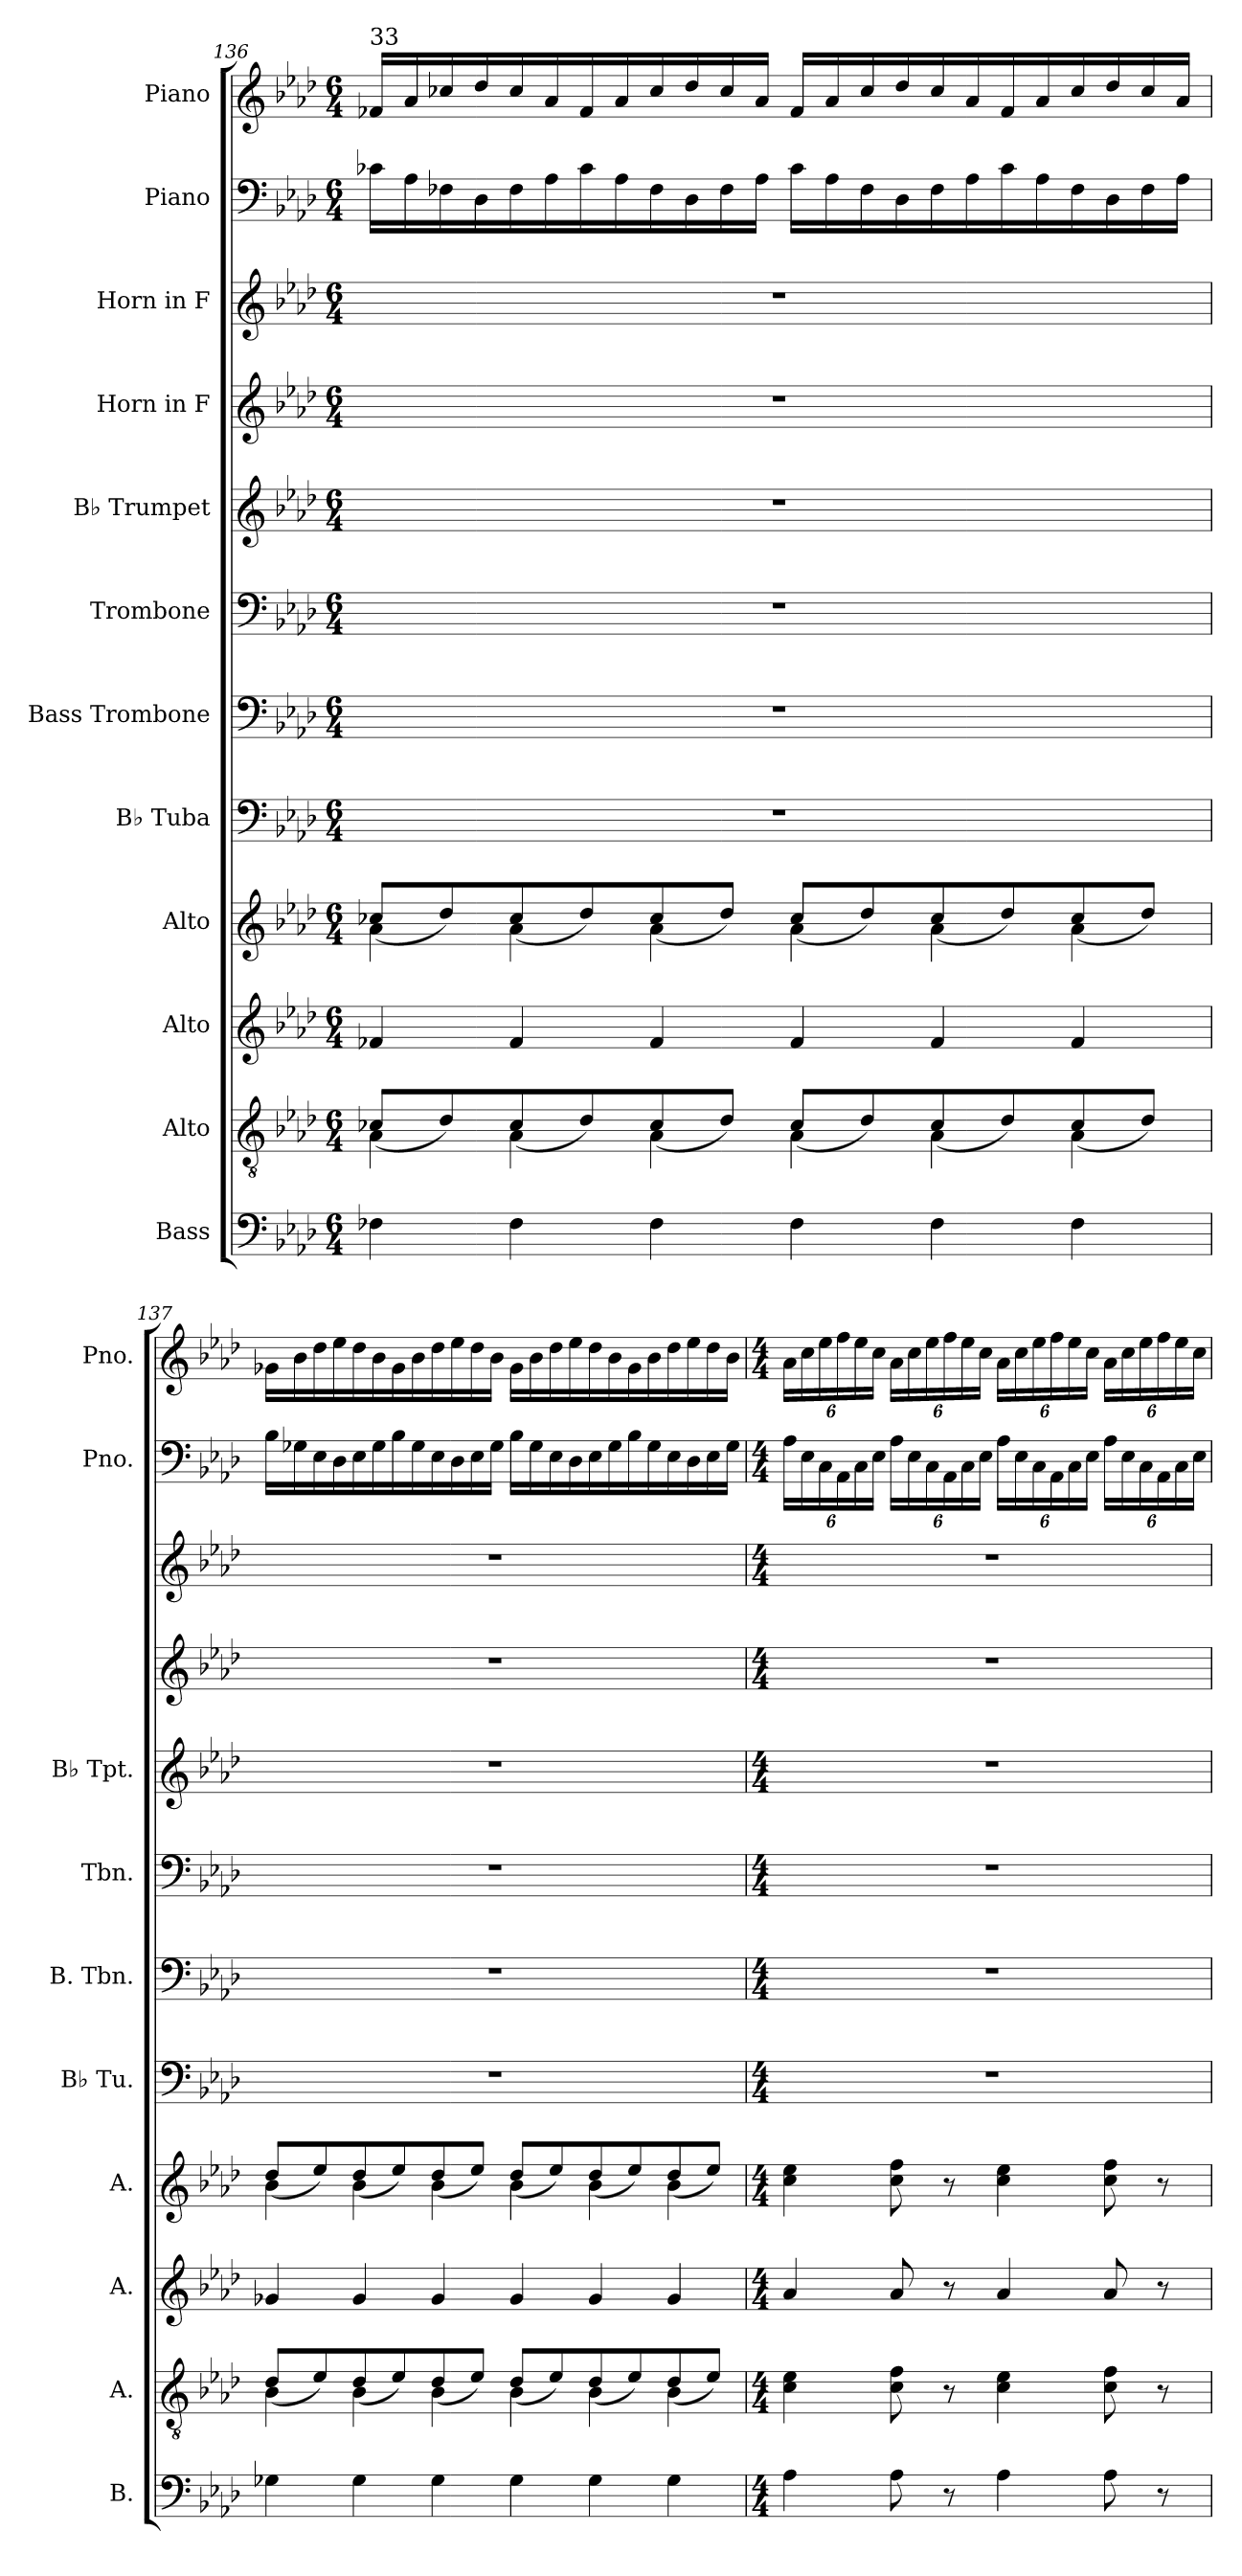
**kern	**kern	**kern	**kern	**kern	**kern	**kern	**kern	**kern	**kern	**kern	**kern
*part12	*part11	*part10	*part9	*part8	*part7	*part6	*part5	*part4	*part3	*part2	*part1
*staff12	*staff11	*staff10	*staff9	*staff8	*staff7	*staff6	*staff5	*staff4	*staff3	*staff2	*staff1
*I"Bass	*I"Alto	*I"Alto	*I"Alto	*I"B♭ Tuba	*I"Bass Trombone	*I"Trombone	*I"B♭ Trumpet	*I"Horn in F	*I"Horn in F	*I"Piano	*I"Piano
*I'B.	*I'A.	*I'A.	*I'A.	*I'B♭ Tu.	*I'B. Tbn.	*I'Tbn.	*I'B♭ Tpt.	*	*	*I'Pno.	*I'Pno.
!!LO:PB:g=z
*clefF4	*clefGv2	*clefG2	*clefG2	*clefF4	*clefF4	*clefF4	*clefG2	*clefG2	*clefG2	*clefF4	*clefG2
*	*	*	*	*	*	*	*ITrd1c2	*ITrd4c7	*ITrd4c7	*	*
*k[b-e-a-d-]	*k[b-e-a-d-]	*k[b-e-a-d-]	*k[b-e-a-d-]	*k[b-e-a-d-]	*k[b-e-a-d-]	*k[b-e-a-d-]	*k[b-e-a-d-g-c-]	*k[b-e-a-d-g-]	*k[b-e-a-d-g-]	*k[b-e-a-d-]	*k[b-e-a-d-]
*M6/4	*M6/4	*M6/4	*M6/4	*M6/4	*M6/4	*M6/4	*M6/4	*M6/4	*M6/4	*M6/4	*M6/4
=136	=136	=136	=136	=136	=136	=136	=136	=136	=136	=136	=136
*	*^	*	*^	*	*	*	*	*	*	*	*
!	!	!	!	!	!	!	!	!	!	!	!	!	!LO:TX:a:t=33
4F-X\	4A-\	(>8c-X/L	4f-X/	4a-\	(>8cc-X/L	1.r	1.r	1.r	1.r	1.r	1.r	16c-X\LL	16f-X/LL
.	.	.	.	.	.	.	.	.	.	.	.	16A-\	16a-/
.	.	8d-/)	.	.	8dd-/)	.	.	.	.	.	.	16F-X\	16cc-X/
.	.	.	.	.	.	.	.	.	.	.	.	16D-\	16dd-/
4F-\	4A-\	(>8c-/	4f-/	4a-\	(>8cc-/	.	.	.	.	.	.	16F-\	16cc-/
.	.	.	.	.	.	.	.	.	.	.	.	16A-\	16a-/
.	.	8d-/)	.	.	8dd-/)	.	.	.	.	.	.	16c-\	16f-/
.	.	.	.	.	.	.	.	.	.	.	.	16A-\	16a-/
4F-\	4A-\	(>8c-/	4f-/	4a-\	(>8cc-/	.	.	.	.	.	.	16F-\	16cc-/
.	.	.	.	.	.	.	.	.	.	.	.	16D-\	16dd-/
.	.	8d-/J)	.	.	8dd-/J)	.	.	.	.	.	.	16F-\	16cc-/
.	.	.	.	.	.	.	.	.	.	.	.	16A-\JJ	16a-/JJ
4F-\	4A-\	(>8c-/L	4f-/	4a-\	(>8cc-/L	.	.	.	.	.	.	16c-\LL	16f-/LL
.	.	.	.	.	.	.	.	.	.	.	.	16A-\	16a-/
.	.	8d-/)	.	.	8dd-/)	.	.	.	.	.	.	16F-\	16cc-/
.	.	.	.	.	.	.	.	.	.	.	.	16D-\	16dd-/
4F-\	4A-\	(>8c-/	4f-/	4a-\	(>8cc-/	.	.	.	.	.	.	16F-\	16cc-/
.	.	.	.	.	.	.	.	.	.	.	.	16A-\	16a-/
.	.	8d-/)	.	.	8dd-/)	.	.	.	.	.	.	16c-\	16f-/
.	.	.	.	.	.	.	.	.	.	.	.	16A-\	16a-/
4F-\	4A-\	(>8c-/	4f-/	4a-\	(>8cc-/	.	.	.	.	.	.	16F-\	16cc-/
.	.	.	.	.	.	.	.	.	.	.	.	16D-\	16dd-/
.	.	8d-/J)	.	.	8dd-/J)	.	.	.	.	.	.	16F-\	16cc-/
.	.	.	.	.	.	.	.	.	.	.	.	16A-\JJ	16a-/JJ
!!LO:PB:g=z
=137	=137	=137	=137	=137	=137	=137	=137	=137	=137	=137	=137	=137	=137
4G-X\	4B-\	(>8d-/L	4g-X/	4b-\	(>8dd-/L	1.r	1.r	1.r	1.r	1.r	1.r	16B-\LL	16g-X\LL
.	.	.	.	.	.	.	.	.	.	.	.	16G-X\	16b-\
.	.	8e-/)	.	.	8ee-/)	.	.	.	.	.	.	16E-\	16dd-\
.	.	.	.	.	.	.	.	.	.	.	.	16D-\	16ee-\
4G-\	4B-\	(>8d-/	4g-/	4b-\	(>8dd-/	.	.	.	.	.	.	16E-\	16dd-\
.	.	.	.	.	.	.	.	.	.	.	.	16G-\	16b-\
.	.	8e-/)	.	.	8ee-/)	.	.	.	.	.	.	16B-\	16g-\
.	.	.	.	.	.	.	.	.	.	.	.	16G-\	16b-\
4G-\	4B-\	(>8d-/	4g-/	4b-\	(>8dd-/	.	.	.	.	.	.	16E-\	16dd-\
.	.	.	.	.	.	.	.	.	.	.	.	16D-\	16ee-\
.	.	8e-/J)	.	.	8ee-/J)	.	.	.	.	.	.	16E-\	16dd-\
.	.	.	.	.	.	.	.	.	.	.	.	16G-\JJ	16b-\JJ
4G-\	4B-\	(>8d-/L	4g-/	4b-\	(>8dd-/L	.	.	.	.	.	.	16B-\LL	16g-\LL
.	.	.	.	.	.	.	.	.	.	.	.	16G-\	16b-\
.	.	8e-/)	.	.	8ee-/)	.	.	.	.	.	.	16E-\	16dd-\
.	.	.	.	.	.	.	.	.	.	.	.	16D-\	16ee-\
4G-\	4B-\	(>8d-/	4g-/	4b-\	(>8dd-/	.	.	.	.	.	.	16E-\	16dd-\
.	.	.	.	.	.	.	.	.	.	.	.	16G-\	16b-\
.	.	8e-/)	.	.	8ee-/)	.	.	.	.	.	.	16B-\	16g-\
.	.	.	.	.	.	.	.	.	.	.	.	16G-\	16b-\
4G-\	4B-\	(>8d-/	4g-/	4b-\	(>8dd-/	.	.	.	.	.	.	16E-\	16dd-\
.	.	.	.	.	.	.	.	.	.	.	.	16D-\	16ee-\
.	.	8e-/J)	.	.	8ee-/J)	.	.	.	.	.	.	16E-\	16dd-\
.	.	.	.	.	.	.	.	.	.	.	.	16G-\JJ	16b-\JJ
*	*v	*v	*	*v	*v	*	*	*	*	*	*	*	*
!!LO:PB:g=z
=138	=138	=138	=138	=138	=138	=138	=138	=138	=138	=138	=138
*M4/4	*M4/4	*M4/4	*M4/4	*M4/4	*M4/4	*M4/4	*M4/4	*M4/4	*M4/4	*M4/4	*M4/4
*	*	*	*	*	*	*	*	*	*	*Xbrackettup	*Xbrackettup
4A-\	4c\ 4e-\	4a-/	4cc\ 4ee-\	1r	1r	1r	1r	1r	1r	24A-\LL	24a-\LL
.	.	.	.	.	.	.	.	.	.	24E-\	24cc\
.	.	.	.	.	.	.	.	.	.	24C\	24ee-\
.	.	.	.	.	.	.	.	.	.	24AA-\	24ff\
.	.	.	.	.	.	.	.	.	.	24C\	24ee-\
.	.	.	.	.	.	.	.	.	.	24E-\JJ	24cc\JJ
8A-\	8c\ 8f\	8a-/	8cc\ 8ff\	.	.	.	.	.	.	24A-\LL	24a-\LL
.	.	.	.	.	.	.	.	.	.	24E-\	24cc\
.	.	.	.	.	.	.	.	.	.	24C\	24ee-\
8r	8r	8r	8r	.	.	.	.	.	.	24AA-\	24ff\
.	.	.	.	.	.	.	.	.	.	24C\	24ee-\
.	.	.	.	.	.	.	.	.	.	24E-\JJ	24cc\JJ
4A-\	4c\ 4e-\	4a-/	4cc\ 4ee-\	.	.	.	.	.	.	24A-\LL	24a-\LL
.	.	.	.	.	.	.	.	.	.	24E-\	24cc\
.	.	.	.	.	.	.	.	.	.	24C\	24ee-\
.	.	.	.	.	.	.	.	.	.	24AA-\	24ff\
.	.	.	.	.	.	.	.	.	.	24C\	24ee-\
.	.	.	.	.	.	.	.	.	.	24E-\JJ	24cc\JJ
8A-\	8c\ 8f\	8a-/	8cc\ 8ff\	.	.	.	.	.	.	24A-\LL	24a-\LL
.	.	.	.	.	.	.	.	.	.	24E-\	24cc\
.	.	.	.	.	.	.	.	.	.	24C\	24ee-\
8r	8r	8r	8r	.	.	.	.	.	.	24AA-\	24ff\
.	.	.	.	.	.	.	.	.	.	24C\	24ee-\
.	.	.	.	.	.	.	.	.	.	24E-\JJ	24cc\JJ
=	=	=	=	=	=	=	=	=	=	=	=
*-	*-	*-	*-	*-	*-	*-	*-	*-	*-	*-	*-
